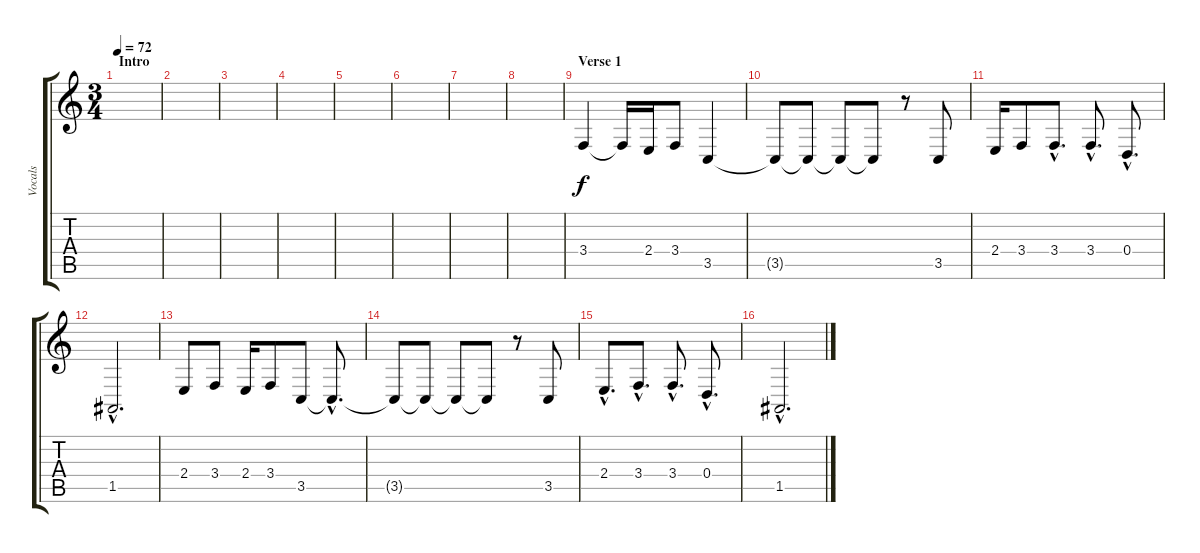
\track ("Vocals" "Vocals") {instrument oboe}
\staff {score tabs}
\tuning (E4 B3 G3 D3 A2 E2) {hide}
\ts (3 4)
\section ("" "Intro")
\tempo 72
\clef g2
\ks c
|
|
|
|
|
|
|
|
\section ("" "Verse 1")
3.4.4 3.4{t}.16 2.4.16 3.4.8 3.5.4 |
3.5{t}.8 3.5{t}.8 3.5{t}.8 3.5{t}.8 r.8 3.5.8 |
2.4.16 3.4.8 3.4{hac}.8{d} 3.4{hac}.8{d} 0.4{hac}.8{d} |
1.5{hac}.2{d} |
2.4.8 3.4.8 2.4.16 3.4.8 3.5.8 3.5{hac t}.8{d} |
3.5{t}.8 3.5{t}.8 3.5{t}.8 3.5{t}.8 r.8 3.5.8 |
2.4{hac}.8{d} 3.4{hac}.8{d} 3.4{hac}.8{d} 0.4{hac}.8{d} |
1.5{hac}.2{d}
